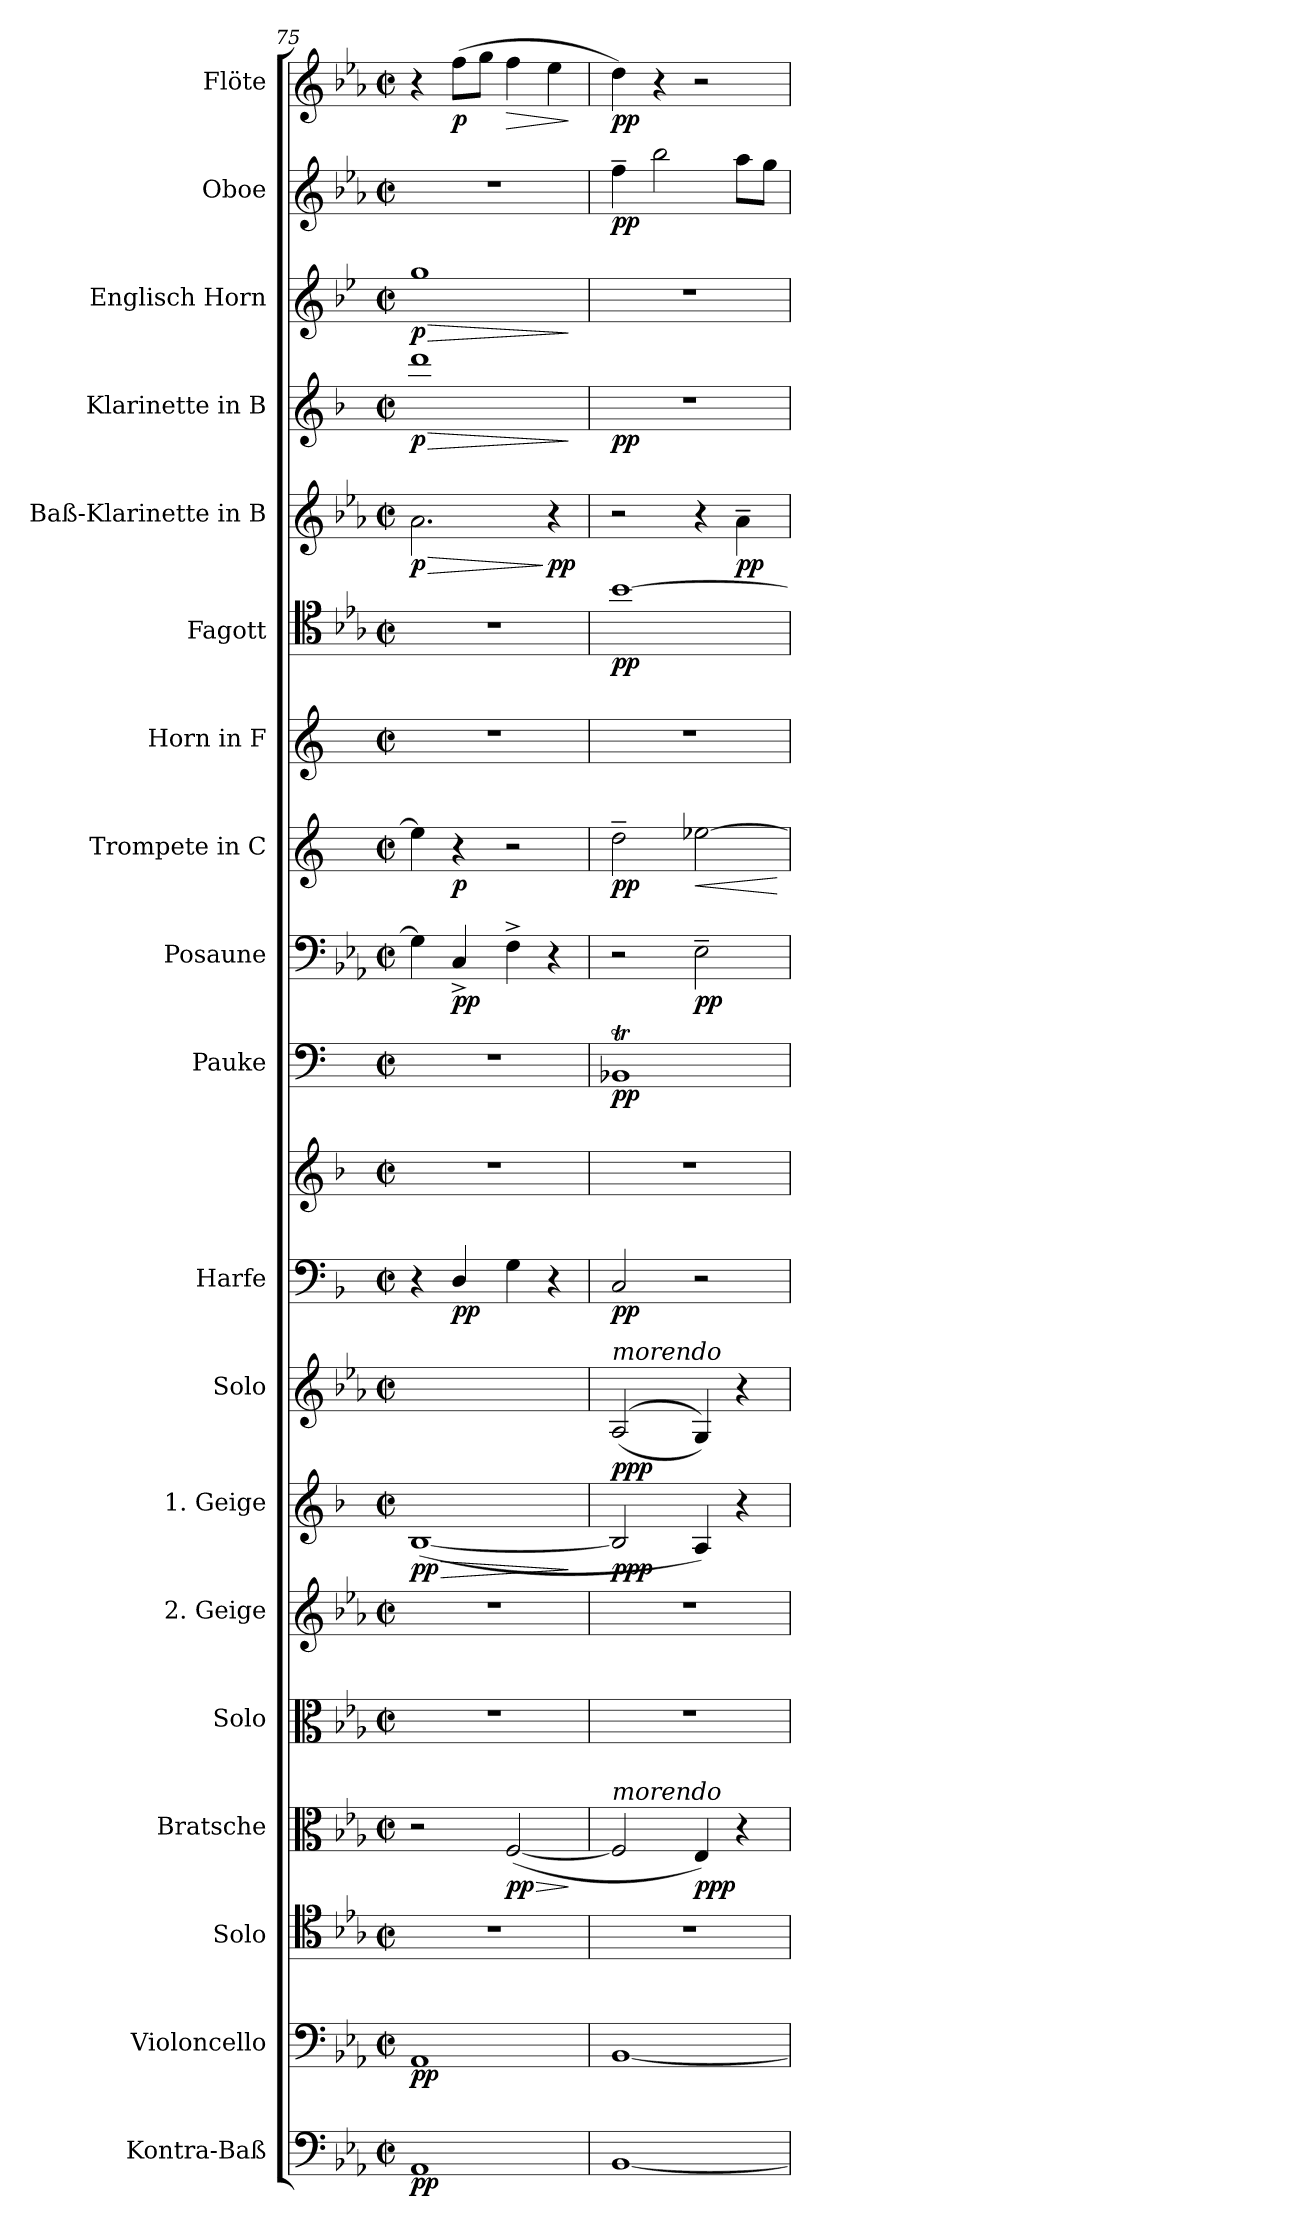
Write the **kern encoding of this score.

**kern	**dynam	**kern	**dynam	**kern	**kern	**dynam	**kern	**kern	**kern	**dynam	**kern	**dynam	**kern	**kern	**dynam	**kern	**dynam	**kern	**dynam	**kern	**dynam	**kern	**kern	**dynam	**kern	**dynam	**kern	**dynam	**kern	**dynam	**kern	**dynam	**kern	**dynam
*part19	*part19	*part18	*part18	*part17	*part16	*part16	*part15	*part14	*part13	*part13	*part12	*part12	*part11	*part11	*part11	*part10	*part10	*part9	*part9	*part8	*part8	*part7	*part6	*part6	*part5	*part5	*part4	*part4	*part3	*part3	*part2	*part2	*part1	*part1
*staff20	*staff20	*staff19	*staff19	*staff18	*staff17	*staff17	*staff16	*staff15	*staff14	*staff14	*staff13	*staff13	*staff12	*staff11	*staff11/12	*staff10	*staff10	*staff9	*staff9	*staff8	*staff8	*staff7	*staff6	*staff6	*staff5	*staff5	*staff4	*staff4	*staff3	*staff3	*staff2	*staff2	*staff1	*staff1
*I"Kontra-Baß	*	*I"Violoncello	*	*I"Solo	*I"Bratsche	*	*I"Solo	*I"2. Geige	*I"1. Geige	*	*I"Solo	*	*I"Harfe	*	*	*I"Pauke	*	*I"Posaune	*	*I"Trompete in C	*	*I"Horn in F	*I"Fagott	*	*I"Baß-Klarinette in B	*	*I"Klarinette in B	*	*I"Englisch Horn	*	*I"Oboe	*	*I"Flöte	*
*	*	*I'Vlc.	*	*I'Solo	*I'Br.	*	*I'Solo	*I'2. Gg	*I'1. Gg.	*	*I'Solo	*	*I'Hrf.	*	*	*I'Pk.	*	*I'Pos.	*	*I'Trp.	*	*I'Hr. F	*I'Fg.	*	*	*	*I'Kl. B	*	*I'E. H.	*	*I'Ob.	*	*I'Fl.	*
*clefF4	*	*clefF4	*	*clefC4	*clefC3	*	*clefC3	*clefG2	*clefG2	*	*clefG2	*	*clefF4	*clefG2	*	*clefF4	*	*clefF4	*	*clefG2	*	*clefG2	*clefC4	*	*clefG2	*	*clefG2	*	*clefG2	*	*clefG2	*	*clefG2	*
*ITrd7c12	*	*	*	*	*	*	*	*	*ITrd1c2	*	*	*	*ITrd1c2	*ITrd1c2	*	*	*	*	*	*	*	*ITrd4c7	*	*	*ITrd8c14	*	*ITrd1c2	*	*ITrd4c7	*	*	*	*	*
*k[b-e-a-]	*	*k[b-e-a-]	*	*k[b-e-a-]	*k[b-e-a-]	*	*k[b-e-a-]	*k[b-e-a-]	*k[b-e-a-]	*	*k[b-e-a-]	*	*k[b-e-a-]	*k[b-e-a-]	*	*k[]	*	*k[b-e-a-]	*	*k[]	*	*k[b-]	*k[b-e-a-]	*	*k[b-e-a-]	*	*k[b-e-a-]	*	*k[b-e-a-]	*	*k[b-e-a-]	*	*k[b-e-a-]	*
*M2/2	*	*M2/2	*	*M2/2	*M2/2	*	*M2/2	*M2/2	*M2/2	*	*M2/2	*	*M2/2	*M2/2	*	*M2/2	*	*M2/2	*	*M2/2	*	*M2/2	*M2/2	*	*M2/2	*	*M2/2	*	*M2/2	*	*M2/2	*	*M2/2	*
*met(c|)	*	*met(c|)	*	*met(c|)	*met(c|)	*	*met(c|)	*met(c|)	*met(c|)	*	*met(c|)	*	*met(c|)	*met(c|)	*	*met(c|)	*	*met(c|)	*	*met(c|)	*	*met(c|)	*met(c|)	*	*met(c|)	*	*met(c|)	*	*met(c|)	*	*met(c|)	*	*met(c|)	*
*MM116	*	*MM116	*	*MM116	*MM116	*	*MM116	*MM116	*MM116	*	*MM116	*	*MM116	*MM116	*	*MM116	*	*MM116	*	*MM116	*	*MM116	*MM116	*	*MM116	*	*MM116	*	*MM116	*	*MM116	*	*MM116	*
=75	=75	=75	=75	=75	=75	=75	=75	=75	=75	=75	=75	=75	=75	=75	=75	=75	=75	=75	=75	=75	=75	=75	=75	=75	=75	=75	=75	=75	=75	=75	=75	=75	=75	=75
!	!LO:DY:b	!	!LO:DY:b	!	!	!	!	!	!	!LO:HP:b	!	!	!	!	!	!	!	!	!	!	!	!	!	!	!	!LO:HP:b	!	!LO:HP:b	!	!LO:HP:b	!	!	!	!
!	!	!	!	!	!	!	!	!	!	!LO:DY:n=1:b	!	!	!	!	!	!	!	!	!	!	!	!	!	!	!	!LO:DY:n=1:b	!	!LO:DY:n=1:b	!	!LO:DY:n=1:b	!	!	!	!
1AAA-	pp	1AA-	pp	1r	2r	.	1r	1r	(<[1A-	> pp	1A-yy	.	4r	1r	.	1r	.	4G\]	.	4ee-\]	.	1r	1r	.	2.A-\	> p	1ccc	> p	1cc	> p	1r	.	4r	.
!	!	!	!	!	!	!	!	!	!	!	!	!	!	!	!LO:DY:b=2	!	!	!	!LO:DY:b	!	!LO:DY:b	!	!	!	!	!	!	!	!	!	!	!	!	!LO:DY:b
.	.	.	.	.	.	.	.	.	.	.	.	.	4C/	.	pp	.	.	4C^/	pp	4r	p	.	.	.	.	.	.	.	.	.	.	.	(>8ff\L	p
.	.	.	.	.	.	.	.	.	.	.	.	.	.	.	.	.	.	.	.	.	.	.	.	.	.	.	.	.	.	.	.	.	8gg\J	.
!	!	!	!	!	!	!LO:HP:b	!	!	!	!	!	!	!	!	!	!	!	!	!	!	!	!	!	!	!	!	!	!	!	!	!	!	!	!LO:HP:b
!	!	!	!	!	!	!LO:DY:n=1:b	!	!	!	!	!	!	!	!	!	!	!	!	!	!	!	!	!	!	!	!	!	!	!	!	!	!	!	!
.	.	.	.	.	(<[2F/	> pp	.	.	.	.	.	.	4F\	.	.	.	.	4F^\	.	2r	.	.	.	.	.	.	.	.	.	.	.	.	4ff\	>
!	!	!	!	!	!	!	!	!	!	!	!	!	!	!	!	!	!	!	!	!	!	!	!	!	!	!LO:DY:n=2:b	!	!	!	!	!	!	!	!
.	.	.	.	.	.	.	.	.	.	.	.	.	4r	.	.	.	.	4r	.	.	.	.	.	.	4r	] pp	.	.	.	.	.	.	4ee-\	.
.	.	.	.	.	.	]	.	.	.	]	.	.	.	.	.	.	.	.	.	.	.	.	.	.	.	.	.	]	.	]	.	.	.	]
!!LO:PB:g=z
=76	=76	=76	=76	=76	=76	=76	=76	=76	=76	=76	=76	=76	=76	=76	=76	=76	=76	=76	=76	=76	=76	=76	=76	=76	=76	=76	=76	=76	=76	=76	=76	=76	=76	=76
!	!	!	!	!	!	!	!	!	!	!	!LO:TX:a:i:t=morendo	!	!	!	!	!	!	!	!	!	!	!	!	!	!	!	!	!	!	!	!	!	!	!
!	!	!	!	!	!LO:TX:a:i:t=morendo	!	!	!	!	!	!	!	!	!	!	!	!	!	!	!	!	!	!	!	!	!	!	!	!	!	!	!	!	!
!	!	!	!	!	!	!	!	!	!	!LO:DY:b	!	!LO:DY:b	!	!	!LO:DY:b=2	!	!LO:DY:b	!	!	!	!LO:DY:b	!	!	!LO:DY:b	!	!	!	!LO:DY:b	!	!	!	!LO:DY:b	!	!LO:DY:b
[1BBB-	.	[1BB-	.	1r	2F/]	.	1r	1r	2A-/]	ppp	(>(<2A-/	ppp	2BB-/	1r	pp	1BB-XT	pp	2r	.	2dd~\	pp	1r	[1b-	pp	2r	.	1r	pp	1r	.	4ff~\	pp	4dd\)	pp
.	.	.	.	.	.	.	.	.	.	.	.	.	.	.	.	.	.	.	.	.	.	.	.	.	.	.	.	.	.	.	2bb-\	.	4r	.
!	!	!	!	!	!	!LO:DY:b	!	!	!	!	!	!	!	!	!	!	!	!	!LO:DY:b	!	!LO:HP:b	!	!	!	!	!	!	!	!	!	!	!	!	!
.	.	.	.	.	4E-/)	ppp	.	.	4G/)	.	4G/))	.	2r	.	.	.	.	2E-~\	pp	[2ee-X\	<	.	.	.	4r	.	.	.	.	.	.	.	2r	.
!	!	!	!	!	!	!	!	!	!	!	!	!	!	!	!	!	!	!	!	!	!	!	!	!	!	!LO:DY:b	!	!	!	!	!	!	!	!
.	.	.	.	.	4r	.	.	.	4r	.	4r	.	.	.	.	.	.	.	.	.	.	.	.	.	4A-~\	pp	.	.	.	.	8aa-\L	.	.	.
.	.	.	.	.	.	.	.	.	.	.	.	.	.	.	.	.	.	.	.	.	.	.	.	.	.	.	.	.	.	.	8gg\J	.	.	.
.	.	.	.	.	.	.	.	.	.	.	.	.	.	.	.	.	.	.	.	.	[	.	.	.	.	.	.	.	.	.	.	.	.	.
=	=	=	=	=	=	=	=	=	=	=	=	=	=	=	=	=	=	=	=	=	=	=	=	=	=	=	=	=	=	=	=	=	=	=
*-	*-	*-	*-	*-	*-	*-	*-	*-	*-	*-	*-	*-	*-	*-	*-	*-	*-	*-	*-	*-	*-	*-	*-	*-	*-	*-	*-	*-	*-	*-	*-	*-	*-	*-
